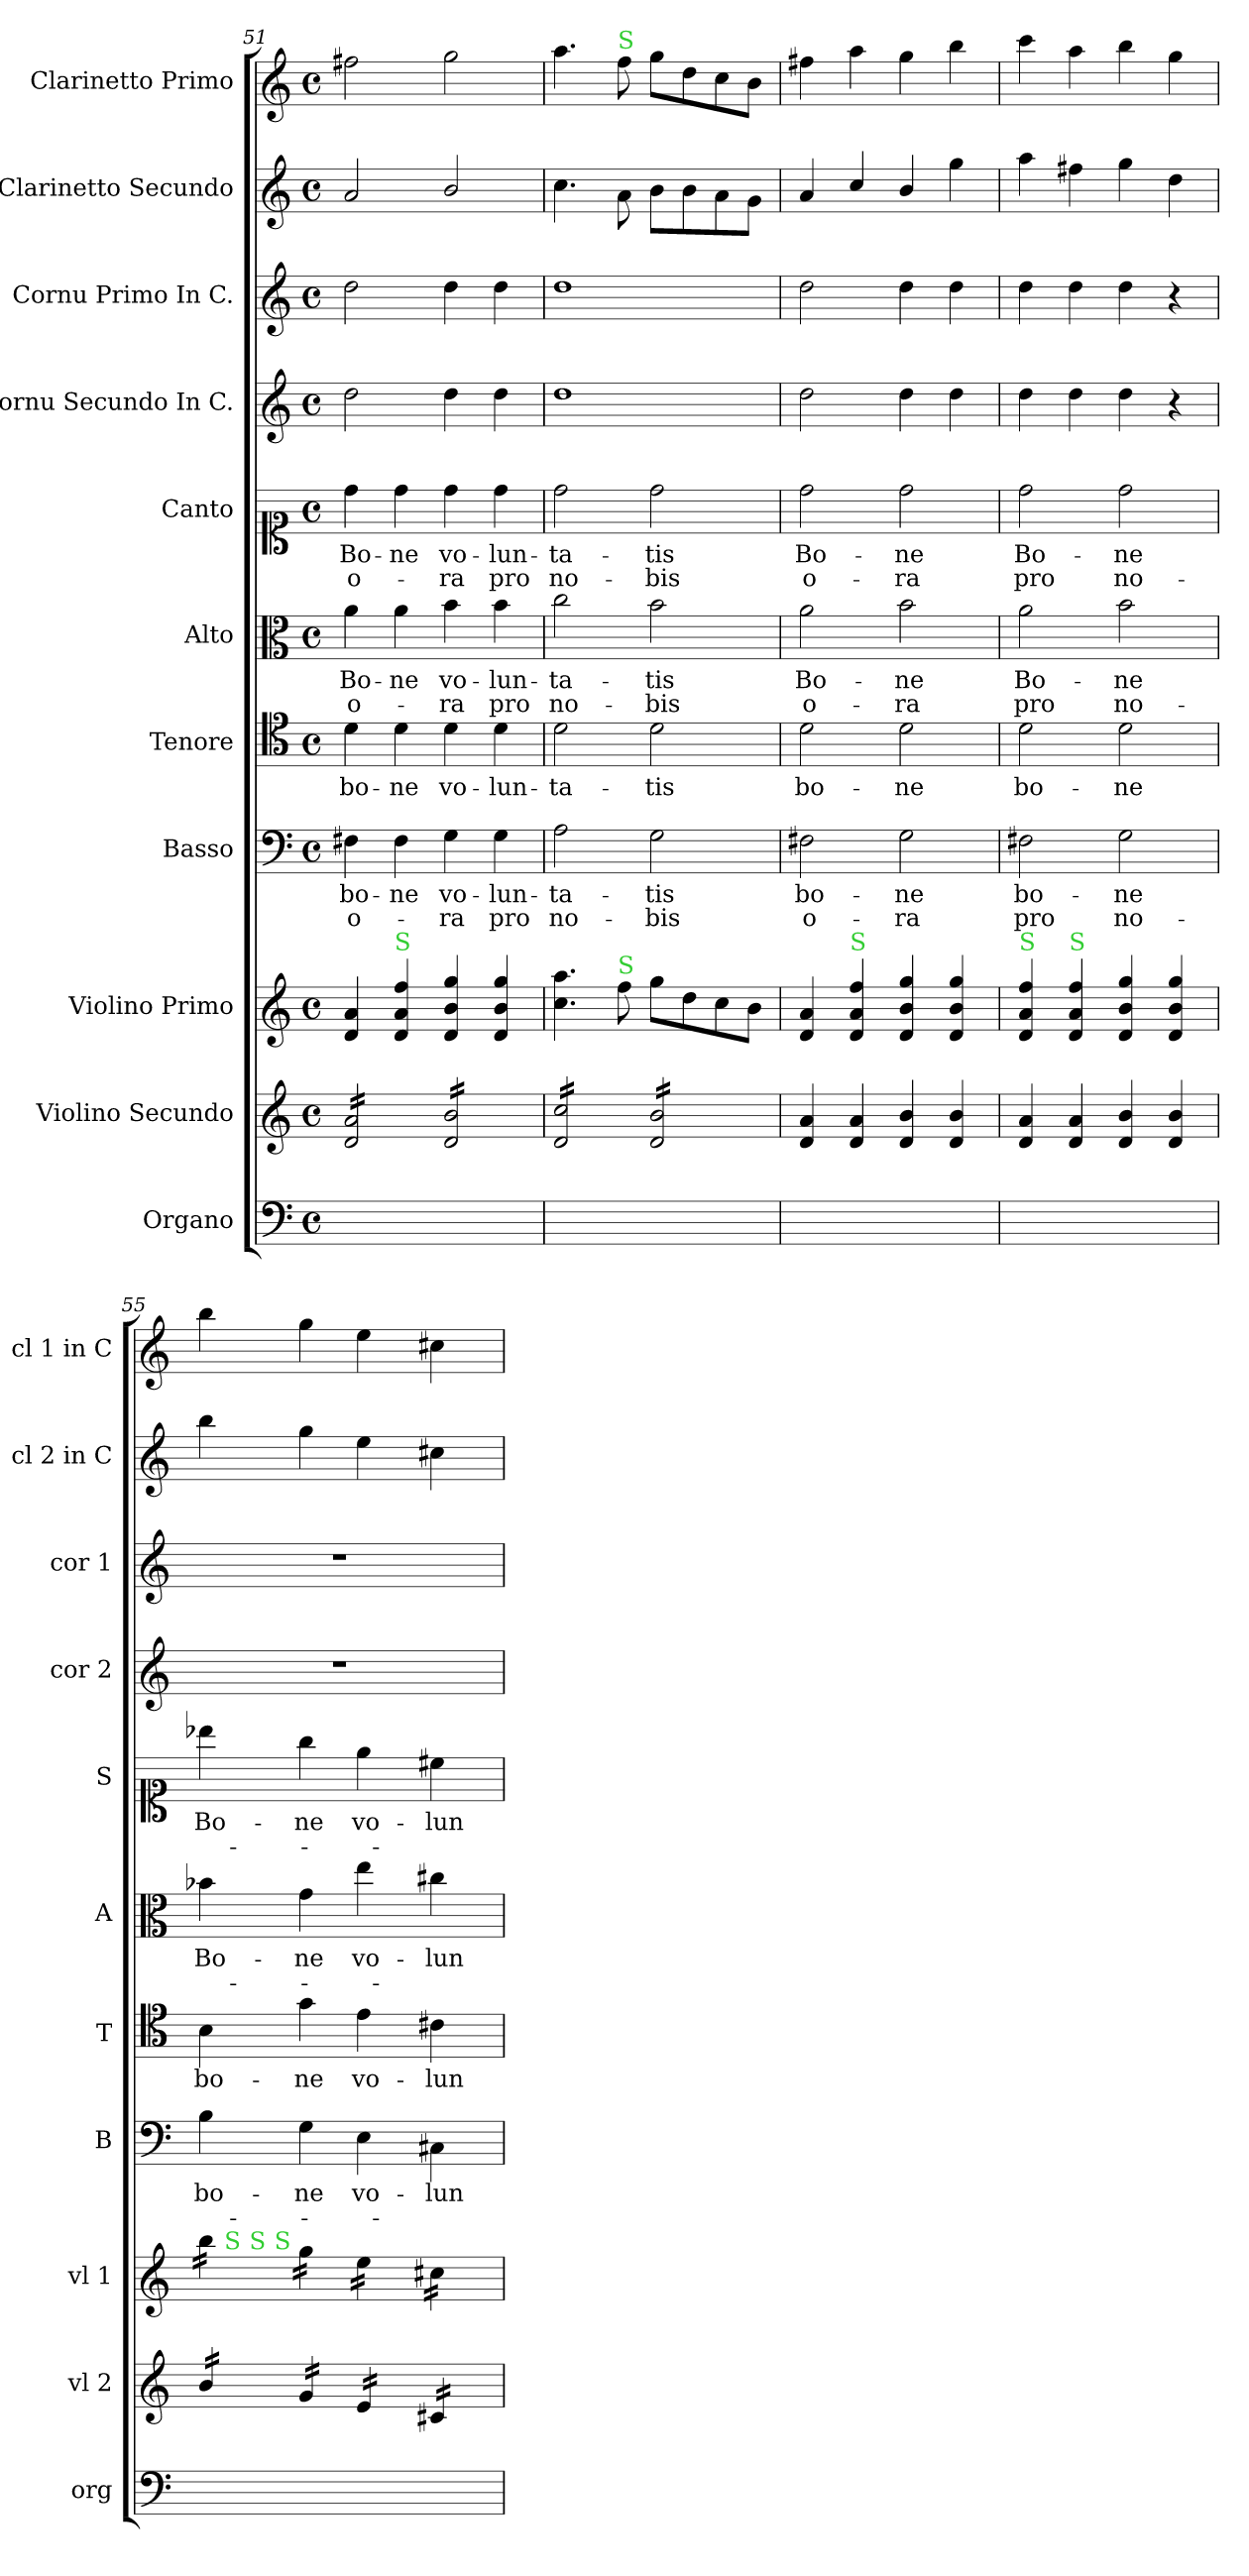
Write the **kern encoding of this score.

**kern	**kern	**kern	**kern	**text	**text	**kern	**text	**kern	**text	**text	**kern	**text	**text	**kern	**kern	**kern	**kern
*part11	*part10	*part9	*part8	*part8	*part8	*part7	*part7	*part6	*part6	*part6	*part5	*part5	*part5	*part4	*part3	*part2	*part1
*staff11	*staff10	*staff9	*staff8	*staff8	*staff8	*staff7	*staff7	*staff6	*staff6	*staff6	*staff5	*staff5	*staff5	*staff4	*staff3	*staff2	*staff1
*I"Organo	*I"Violino Secundo	*I"Violino Primo	*I"Basso	*	*	*I"Tenore	*	*I"Alto	*	*	*I"Canto	*	*	*I"Cornu Secundo In C.	*I"Cornu Primo In C.	*I"Clarinetto Secundo	*I"Clarinetto Primo
*I'org	*I'vl 2	*I'vl 1	*I'B	*	*	*I'T	*	*I'A	*	*	*I'S	*	*	*I'cor 2	*I'cor 1	*I'cl 2 in C	*I'cl 1 in C
*clefF4	*clefG2	*clefG2	*clefF4	*	*	*clefC4	*	*clefC3	*	*	*clefC1	*	*	*clefG2	*clefG2	*clefG2	*clefG2
*k[]	*k[]	*k[]	*k[]	*	*	*k[]	*	*k[]	*	*	*k[]	*	*	*k[]	*k[]	*k[]	*k[]
*C:	*C:	*C:	*C:	*	*	*C:	*	*C:	*	*	*C:	*	*	*C:	*C:	*C:	*C:
*M4/4	*M4/4	*M4/4	*M4/4	*	*	*M4/4	*	*M4/4	*	*	*M4/4	*	*	*M4/4	*M4/4	*M4/4	*M4/4
*met(c)	*met(c)	*met(c)	*met(c)	*	*	*met(c)	*	*met(c)	*	*	*met(c)	*	*	*met(c)	*met(c)	*met(c)	*met(c)
=51	=51	=51	=51	=51	=51	=51	=51	=51	=51	=51	=51	=51	=51	=51	=51	=51	=51
!	!	!	!	!LO:LY:i	!LO:LY:i	!	!LO:LY:i	!	!	!LO:LY:i	!	!LO:LY:i	!LO:LY:i	!	!	!	!
*	*tremolo	*	*	*	*	*	*	*	*	*	*	*	*	*	*	*	*
1ryy	16d/ 16a/LL	4d/ 4a/	4F#X\	bo-	o-	4d\	bo-	4a\	Bo-	o-	4dd\	Bo-	o-	2dd\	2dd\	2a/	2ff#X\
.	16d/ 16a/	.	.	.	.	.	.	.	.	.	.	.	.	.	.	.	.
.	16d/ 16a/	.	.	.	.	.	.	.	.	.	.	.	.	.	.	.	.
.	16d/ 16a/	.	.	.	.	.	.	.	.	.	.	.	.	.	.	.	.
!	!	!LO:TX:a:color=limegreen:t=S	!	!	!	!	!	!	!	!	!	!	!	!	!	!	!
!	!	!	!	!LO:LY:i	!	!	!LO:LY:i	!	!	!	!	!LO:LY:i	!	!	!	!	!
.	16d/ 16a/	4d/ 4a/ 4ff/	4F#\	-ne	.	4d\	-ne	4a\	-ne	.	4dd\	-ne	.	.	.	.	.
.	16d/ 16a/	.	.	.	.	.	.	.	.	.	.	.	.	.	.	.	.
.	16d/ 16a/	.	.	.	.	.	.	.	.	.	.	.	.	.	.	.	.
.	16d/ 16a/JJ	.	.	.	.	.	.	.	.	.	.	.	.	.	.	.	.
!	!	!	!	!LO:LY:i	!LO:LY:i	!	!LO:LY:i	!	!	!LO:LY:i	!	!LO:LY:i	!LO:LY:i	!	!	!	!
.	16d/ 16b/LL	4d/ 4b/ 4gg/	4G\	vo-	-ra	4d\	vo-	4b\	vo-	-ra	4dd\	vo-	-ra	4dd\	4dd\	2b/	2gg\
.	16d/ 16b/	.	.	.	.	.	.	.	.	.	.	.	.	.	.	.	.
.	16d/ 16b/	.	.	.	.	.	.	.	.	.	.	.	.	.	.	.	.
.	16d/ 16b/	.	.	.	.	.	.	.	.	.	.	.	.	.	.	.	.
!	!	!	!	!LO:LY:i	!LO:LY:i	!	!LO:LY:i	!	!	!LO:LY:i	!	!LO:LY:i	!LO:LY:i	!	!	!	!
.	16d/ 16b/	4d/ 4b/ 4gg/	4G\	-lun-	pro	4d\	-lun-	4b\	-lun-	pro	4dd\	-lun-	pro	4dd\	4dd\	.	.
.	16d/ 16b/	.	.	.	.	.	.	.	.	.	.	.	.	.	.	.	.
.	16d/ 16b/	.	.	.	.	.	.	.	.	.	.	.	.	.	.	.	.
.	16d/ 16b/JJ	.	.	.	.	.	.	.	.	.	.	.	.	.	.	.	.
=52	=52	=52	=52	=52	=52	=52	=52	=52	=52	=52	=52	=52	=52	=52	=52	=52	=52
!	!	!	!	!LO:LY:i	!LO:LY:i	!	!LO:LY:i	!	!	!LO:LY:i	!	!LO:LY:i	!LO:LY:i	!	!	!	!
1ryy	16d/ 16cc/LL	4.cc\ 4.aa\	2A\	-ta-	no-	2d\	-ta-	2cc\	-ta-	no-	2dd\	-ta-	no-	1dd	1dd	4.cc\	4.aa\
.	16d/ 16cc/	.	.	.	.	.	.	.	.	.	.	.	.	.	.	.	.
.	16d/ 16cc/	.	.	.	.	.	.	.	.	.	.	.	.	.	.	.	.
.	16d/ 16cc/	.	.	.	.	.	.	.	.	.	.	.	.	.	.	.	.
.	16d/ 16cc/	.	.	.	.	.	.	.	.	.	.	.	.	.	.	.	.
.	16d/ 16cc/	.	.	.	.	.	.	.	.	.	.	.	.	.	.	.	.
!	!	!	!	!	!	!	!	!	!	!	!	!	!	!	!	!	!LO:TX:a:color=limegreen:t=S
!	!	!LO:TX:a:color=limegreen:t=S	!	!	!	!	!	!	!	!	!	!	!	!	!	!	!
.	16d/ 16cc/	8ff\	.	.	.	.	.	.	.	.	.	.	.	.	.	8a\	8ff\
.	16d/ 16cc/JJ	.	.	.	.	.	.	.	.	.	.	.	.	.	.	.	.
!	!	!	!	!LO:LY:i	!LO:LY:i	!	!LO:LY:i	!	!	!LO:LY:i	!	!LO:LY:i	!LO:LY:i	!	!	!	!
.	16d/ 16b/LL	8gg\L	2G\	-tis	-bis	2d\	-tis	2b\	-tis	-bis	2dd\	-tis	-bis	.	.	8b\L	8gg\L
.	16d/ 16b/	.	.	.	.	.	.	.	.	.	.	.	.	.	.	.	.
.	16d/ 16b/	8dd\	.	.	.	.	.	.	.	.	.	.	.	.	.	8b\	8dd\
.	16d/ 16b/	.	.	.	.	.	.	.	.	.	.	.	.	.	.	.	.
.	16d/ 16b/	8cc\	.	.	.	.	.	.	.	.	.	.	.	.	.	8a\	8cc\
.	16d/ 16b/	.	.	.	.	.	.	.	.	.	.	.	.	.	.	.	.
.	16d/ 16b/	8b\J	.	.	.	.	.	.	.	.	.	.	.	.	.	8g\J	8b\J
.	16d/ 16b/JJ	.	.	.	.	.	.	.	.	.	.	.	.	.	.	.	.
*	*Xtremolo	*	*	*	*	*	*	*	*	*	*	*	*	*	*	*	*
=53	=53	=53	=53	=53	=53	=53	=53	=53	=53	=53	=53	=53	=53	=53	=53	=53	=53
1ryy	4d/ 4a/	4d/ 4a/	2F#X\	bo-	o-	2d\	bo-	2a\	Bo-	o-	2dd\	Bo-	o-	2dd\	2dd\	4a/	4ff#X\
!	!	!LO:TX:a:color=limegreen:t=S	!	!	!	!	!	!	!	!	!	!	!	!	!	!	!
.	4d/ 4a/	4d/ 4a/ 4ff/	.	.	.	.	.	.	.	.	.	.	.	.	.	4cc/	4aa\
.	4d/ 4b/	4d/ 4b/ 4gg/	2G\	-ne	-ra	2d\	-ne	2b\	-ne	-ra	2dd\	-ne	-ra	4dd\	4dd\	4b/	4gg\
.	4d/ 4b/	4d/ 4b/ 4gg/	.	.	.	.	.	.	.	.	.	.	.	4dd\	4dd\	4gg\	4bb\
=54	=54	=54	=54	=54	=54	=54	=54	=54	=54	=54	=54	=54	=54	=54	=54	=54	=54
!	!	!LO:TX:a:color=limegreen:t=S	!	!	!	!	!	!	!	!	!	!	!	!	!	!	!
!	!	!	!	!	!	!	!LO:LY:i	!	!LO:LY:i	!	!	!LO:LY:i	!	!	!	!	!
1ryy	4d/ 4a/	4d/ 4a/ 4ff/	2F#X\	bo-	pro	2d\	bo-	2a\	Bo-	pro	2dd\	Bo-	pro	4dd\	4dd\	4aa\	4ccc\
!	!	!LO:TX:a:color=limegreen:t=S	!	!	!	!	!	!	!	!	!	!	!	!	!	!	!
.	4d/ 4a/	4d/ 4a/ 4ff/	.	.	.	.	.	.	.	.	.	.	.	4dd\	4dd\	4ff#X\	4aa\
!	!	!	!	!	!	!	!LO:LY:i	!	!LO:LY:i	!	!	!LO:LY:i	!	!	!	!	!
.	4d/ 4b/	4d/ 4b/ 4gg/	2G\	-ne	no-	2d\	-ne	2b\	-ne	no-	2dd\	-ne	no-	4dd\	4dd\	4gg\	4bb\
.	4d/ 4b/	4d/ 4b/ 4gg/	.	.	.	.	.	.	.	.	.	.	.	4r	4r	4dd\	4gg\
=55	=55	=55	=55	=55	=55	=55	=55	=55	=55	=55	=55	=55	=55	=55	=55	=55	=55
!	!	!LO:TX:a:color=limegreen:t=S	!	!	!	!	!	!	!	!	!	!	!	!	!	!	!
!	!	!	!	!	!	!	!	!	!LO:LY:i	!	!	!LO:LY:i	!	!	!	!	!
*	*	*^	*	*	*	*	*	*	*	*	*	*	*	*	*	*	*
*	*	*	*^	*	*	*	*	*	*	*	*	*	*	*	*	*	*	*
*	*	*	*	*^	*	*	*	*	*	*	*	*	*	*	*	*	*	*	*
*	*tremolo	*	*	*	*	*	*	*	*	*	*	*	*	*	*	*	*	*	*	*
*	*	*tremolo	*	*	*	*	*	*	*	*	*	*	*	*	*	*	*	*	*	*
1ryy	16b/LL	16bb\LL	16ryy	8ryy	8.ryy	4B\	bo-	.	4B\	bo-	4b-X\	Bo-	.	4bb-X\	Bo-	.	1r	1r	4bb\	4bb\
!	!	!	!LO:TX:a:color=limegreen:t=S	!	!	!	!	!	!	!	!	!	!	!	!	!	!	!	!	!
.	16b/	16bb\	2...ryy	.	.	.	.	.	.	.	.	.	.	.	.	.	.	.	.	.
!	!	!	!	!LO:TX:a:color=limegreen:t=S	!	!	!	!	!	!	!	!	!	!	!	!	!	!	!	!
.	16b/	16bb\	.	2..ryy	.	.	.	.	.	.	.	.	.	.	.	.	.	.	.	.
!	!	!	!	!	!LO:TX:a:color=limegreen:t=S	!	!	!	!	!	!	!	!	!	!	!	!	!	!	!
.	16b/JJ	16bb\JJ	.	.	2ryy	.	.	.	.	.	.	.	.	.	.	.	.	.	.	.
!	!	!	!	!	!	!	!	!	!	!	!	!LO:LY:i	!	!	!LO:LY:i	!	!	!	!	!
.	16g/LL	16gg\LL	.	.	.	4G\	-ne	.	4g\	-ne	4g\	-ne	.	4gg\	-ne	.	.	.	4gg\	4gg\
.	16g/	16gg\	.	.	.	.	.	.	.	.	.	.	.	.	.	.	.	.	.	.
.	16g/	16gg\	.	.	.	.	.	.	.	.	.	.	.	.	.	.	.	.	.	.
.	16g/JJ	16gg\JJ	.	.	.	.	.	.	.	.	.	.	.	.	.	.	.	.	.	.
.	16e/LL	16ee\LL	.	.	.	4E\	vo-	.	4e\	vo-	4ee\	vo-	.	4ee\	vo-	.	.	.	4ee\	4ee\
.	16e/	16ee\	.	.	.	.	.	.	.	.	.	.	.	.	.	.	.	.	.	.
.	16e/	16ee\	.	.	.	.	.	.	.	.	.	.	.	.	.	.	.	.	.	.
.	16e/JJ	16ee\JJ	.	.	4ryy	.	.	.	.	.	.	.	.	.	.	.	.	.	.	.
.	16c#X/LL	16cc#X\LL	.	.	.	4C#X\	-lun-	.	4c#X\	-lun-	4cc#X\	-lun-	.	4cc#X\	-lun-	.	.	.	4cc#X\	4cc#X\
.	16c#X/	16cc#X\	.	.	.	.	.	.	.	.	.	.	.	.	.	.	.	.	.	.
.	16c#X/	16cc#X\	.	.	.	.	.	.	.	.	.	.	.	.	.	.	.	.	.	.
.	16c#X/JJ	16cc#X\JJ	.	.	16ryy	.	.	.	.	.	.	.	.	.	.	.	.	.	.	.
*	*	*Xtremolo	*	*	*	*	*	*	*	*	*	*	*	*	*	*	*	*	*	*
*	*Xtremolo	*	*	*	*	*	*	*	*	*	*	*	*	*	*	*	*	*	*	*
*	*	*v	*v	*v	*v	*	*	*	*	*	*	*	*	*	*	*	*	*	*	*
=	=	=	=	=	=	=	=	=	=	=	=	=	=	=	=	=	=
*-	*-	*-	*-	*-	*-	*-	*-	*-	*-	*-	*-	*-	*-	*-	*-	*-	*-
